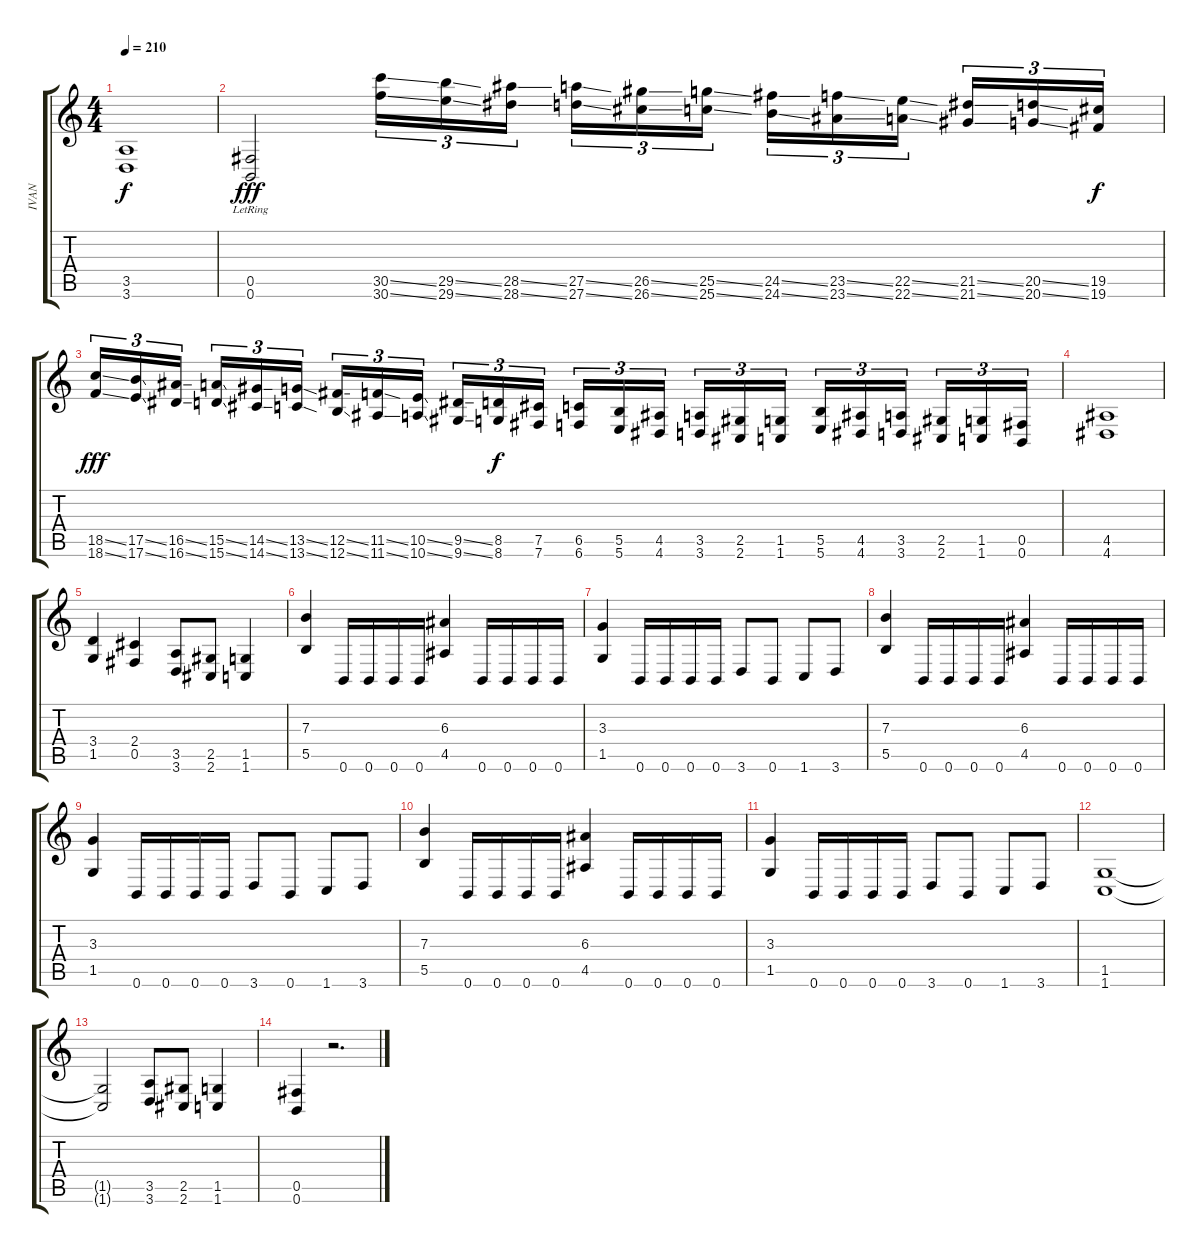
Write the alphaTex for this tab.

\track ("IVAN" "IVAN") {instrument distortionguitar}
\staff {score tabs}
\tuning (Db4 Ab3 E3 B2 Gb2 B1) {hide}
\ts (4 4)
\tempo 210
\clef g2
\ks c
(3.5 3.6).1{dy f} |
(0.5{lr} 0.6{lr}).2{dy fff instrument distortionguitar} (30.5{ss} 30.6{ss}).16{tu (3 2) instrument guitarfretnoise} (29.5{ss} 29.6{ss}).16{tu (3 2)} (28.5{ss} 28.6{ss}).16{tu (3 2)} (27.5{ss} 27.6{ss}).16{tu (3 2)} (26.5{ss} 26.6{ss}).16{tu (3 2)} (25.5{ss} 25.6{ss}).16{tu (3 2)} (24.5{ss} 24.6{ss}).16{tu (3 2)} (23.5{ss} 23.6{ss}).16{tu (3 2)} (22.5{ss} 22.6{ss}).16{tu (3 2)} (21.5{ss} 21.6{ss}).16{tu (3 2)} (20.5{ss} 20.6{ss}).16{tu (3 2)} (19.5 19.6).16{tu (3 2) dy f} |
(18.5{ss} 18.6{ss}).16{tu (3 2) dy fff} (17.5{ss} 17.6{ss}).16{tu (3 2)} (16.5{ss} 16.6{ss}).16{tu (3 2)} (15.5{ss} 15.6{ss}).16{tu (3 2)} (14.5{ss} 14.6{ss}).16{tu (3 2)} (13.5{ss} 13.6{ss}).16{tu (3 2)} (12.5{ss} 12.6{ss}).16{tu (3 2)} (11.5{ss} 11.6{ss}).16{tu (3 2)} (10.5{ss} 10.6{ss}).16{tu (3 2)} (9.5{ss} 9.6{ss}).16{tu (3 2)} (8.5 8.6).16{tu (3 2) dy f} (7.5 7.6).16{tu (3 2)} (6.5 6.6).16{tu (3 2)} (5.5 5.6).16{tu (3 2)} (4.5 4.6).16{tu (3 2)} (3.5 3.6).16{tu (3 2)} (2.5 2.6).16{tu (3 2)} (1.5 1.6).16{tu (3 2)} (5.5 5.6).16{tu (3 2)} (4.5 4.6).16{tu (3 2)} (3.5 3.6).16{tu (3 2)} (2.5 2.6).16{tu (3 2)} (1.5 1.6).16{tu (3 2)} (0.5 0.6).16{tu (3 2)} |
(4.5 4.6).1{instrument distortionguitar} |
(3.4 1.5).4 (2.4 0.5).4 (3.5 3.6).8 (2.5 2.6).8 (1.5 1.6).4 |
(7.3 5.5).4 0.6.16 0.6.16 0.6.16 0.6.16 (6.3 4.5).4 0.6.16 0.6.16 0.6.16 0.6.16 |
(3.3 1.5).4 0.6.16 0.6.16 0.6.16 0.6.16 3.6.8 0.6.8 1.6.8 3.6.8 |
(7.3 5.5).4 0.6.16 0.6.16 0.6.16 0.6.16 (6.3 4.5).4 0.6.16 0.6.16 0.6.16 0.6.16 |
(3.3 1.5).4 0.6.16 0.6.16 0.6.16 0.6.16 3.6.8 0.6.8 1.6.8 3.6.8 |
(7.3 5.5).4 0.6.16 0.6.16 0.6.16 0.6.16 (6.3 4.5).4 0.6.16 0.6.16 0.6.16 0.6.16 |
(3.3 1.5).4 0.6.16 0.6.16 0.6.16 0.6.16 3.6.8 0.6.8 1.6.8 3.6.8 |
(1.5 1.6).1 |
(1.5{t} 1.6{t}).2 (3.5 3.6).8 (2.5 2.6).8 (1.5 1.6).4 |
(0.5 0.6).4 r.2{d}
